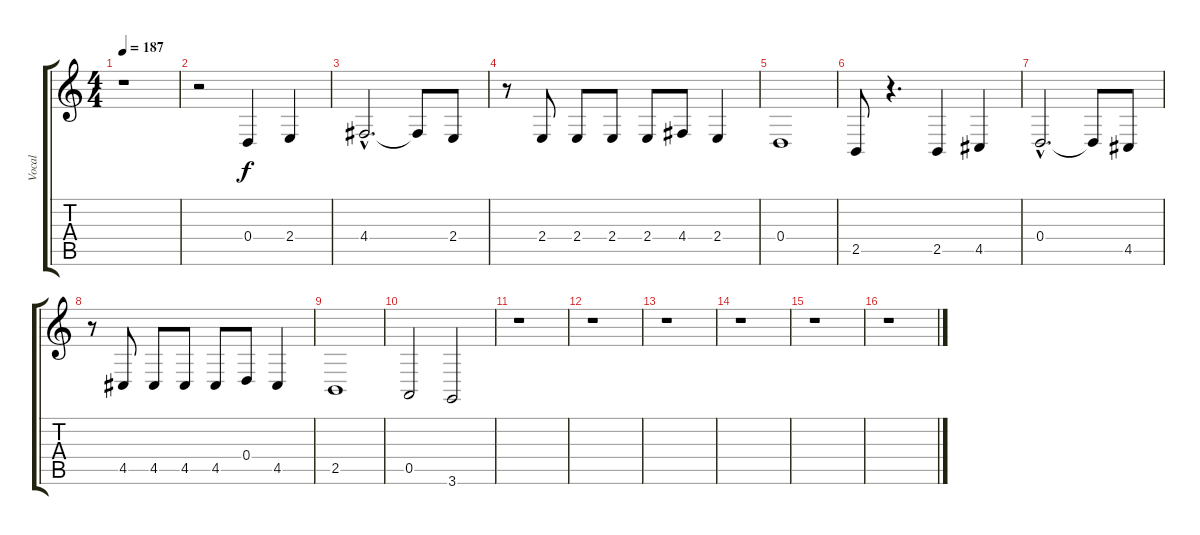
\track ("Vocal" "Vocal") {instrument oboe}
\staff {score tabs}
\tuning (E4 B3 G3 D3 A2 E2) {hide}
\ts (4 4)
\tempo 187
\clef g2
\ks c
r.1{dy f} |
r.2 0.4.4 2.4.4 |
4.4{hac}.2{d} 4.4{t}.8 2.4.8 |
r.8 2.4.8 2.4.8 2.4.8 2.4.8 4.4.8 2.4.4 |
0.4.1 |
2.5.8 r.4{d} 2.5.4 4.5.4 |
0.4{hac}.2{d} 0.4{t}.8 4.5.8 |
r.8 4.5.8 4.5.8 4.5.8 4.5.8 0.4.8 4.5.4 |
2.5.1 |
0.5.2 3.6.2 |
r.1 |
r.1 |
r.1 |
r.1 |
r.1 |
r.1
